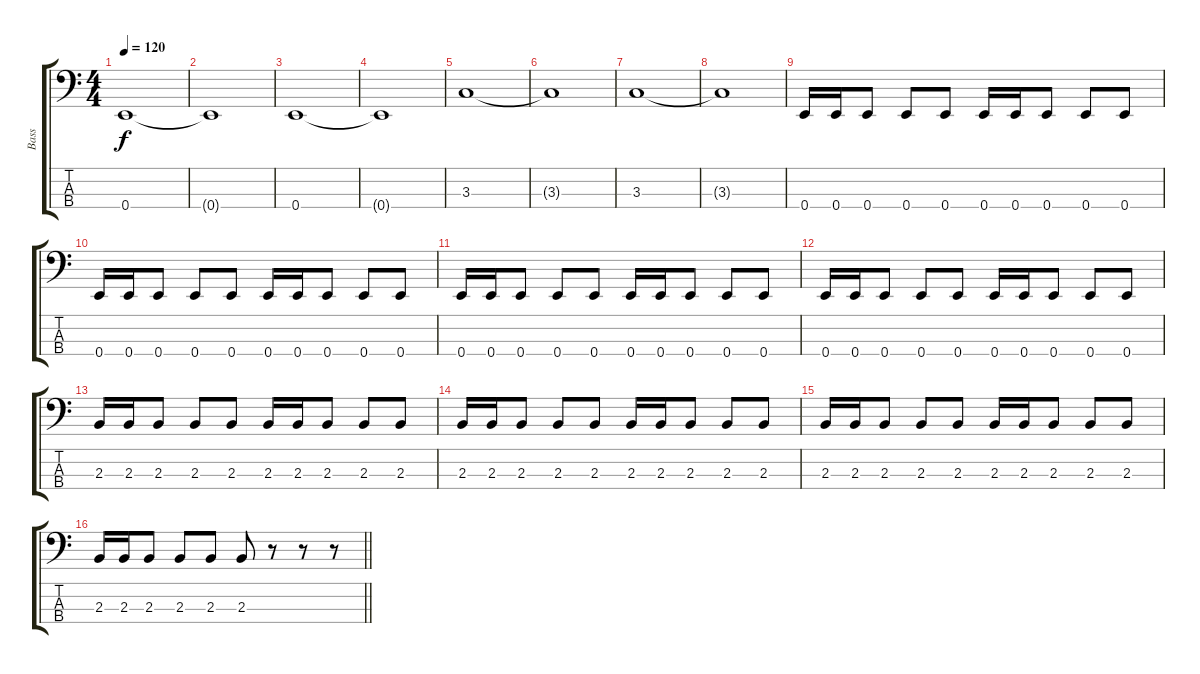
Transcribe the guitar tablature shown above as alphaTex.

\track ("Bass" "Bass") {instrument electricbassfinger}
\staff {score tabs}
\tuning (G2 D2 A1 E1) {hide}
\ts (4 4)
\tempo 120
\clef f4
\ks c
0.4.1{dy f volume 11} |
0.4{t}.1 |
0.4.1 |
0.4{t}.1 |
3.3.1 |
3.3{t}.1 |
3.3.1 |
3.3{t}.1 |
0.4.16 0.4.16 0.4.8 0.4.8 0.4.8 0.4.16 0.4.16 0.4.8 0.4.8 0.4.8 |
0.4.16 0.4.16 0.4.8 0.4.8 0.4.8 0.4.16 0.4.16 0.4.8 0.4.8 0.4.8 |
0.4.16 0.4.16 0.4.8 0.4.8 0.4.8 0.4.16 0.4.16 0.4.8 0.4.8 0.4.8 |
0.4.16 0.4.16 0.4.8 0.4.8 0.4.8 0.4.16 0.4.16 0.4.8 0.4.8 0.4.8 |
2.3.16 2.3.16 2.3.8 2.3.8 2.3.8 2.3.16 2.3.16 2.3.8 2.3.8 2.3.8 |
2.3.16 2.3.16 2.3.8 2.3.8 2.3.8 2.3.16 2.3.16 2.3.8 2.3.8 2.3.8 |
2.3.16 2.3.16 2.3.8 2.3.8 2.3.8 2.3.16 2.3.16 2.3.8 2.3.8 2.3.8 |
\barLineRight lightlight
2.3.16 2.3.16 2.3.8 2.3.8 2.3.8 2.3.8 r.8 r.8 r.8
